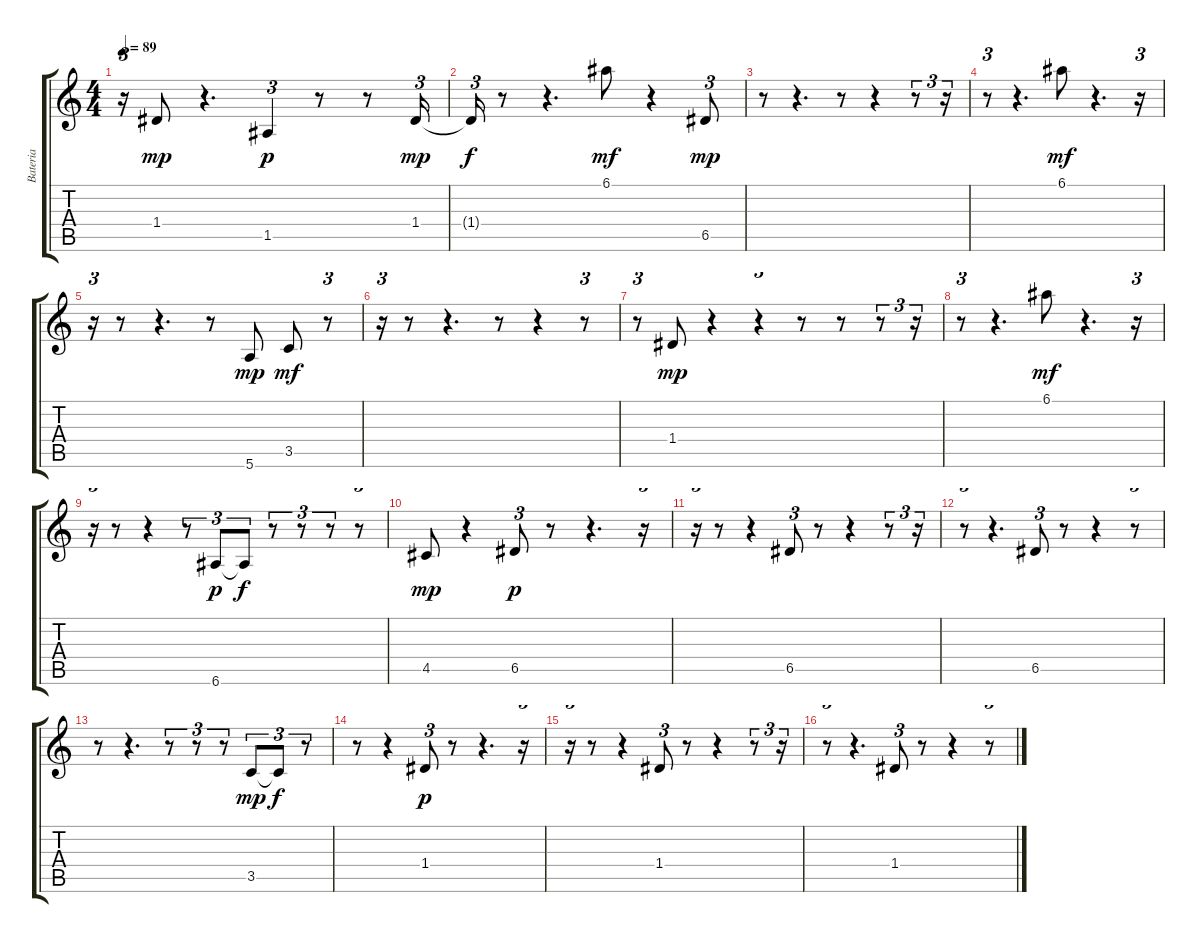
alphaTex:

\track ("Bateria        " "Bateria   ") {instrument acousticguitarsteel}
\staff {score tabs}
\tuning (E4 B3 G3 D3 A2 E2) {hide}
\ts (4 4)
\tempo 89
\clef g2
\ks c
r.16{tu (3 2) dy mp} 1.4.8 r.4{d} 1.5.4{tu (3 2) dy p} r.8 r.8 1.4.16{tu (3 2) dy mp} |
1.4{t}.16{tu (3 2) dy f} r.8 r.4{d} 6.1.8{dy mf} r.4 6.5.8{tu (3 2) dy mp} |
r.8 r.4{d} r.8 r.4 r.8{tu (3 2)} r.16{tu (3 2)} |
r.8{tu (3 2)} r.4{d} 6.1.8{dy mf} r.4{d} r.16{tu (3 2)} |
r.16{tu (3 2)} r.8 r.4{d} r.8 5.6.8{dy mp} 3.5.8{dy mf} r.8{tu (3 2)} |
r.16{tu (3 2)} r.8 r.4{d} r.8 r.4 r.8{tu (3 2)} |
r.8{tu (3 2)} 1.4.8{dy mp} r.4 r.4{tu (3 2)} r.8 r.8 r.8{tu (3 2)} r.16{tu (3 2)} |
r.8{tu (3 2)} r.4{d} 6.1.8{dy mf} r.4{d} r.16{tu (3 2)} |
r.16{tu (3 2)} r.8 r.4 r.8{tu (3 2)} 6.6.8{tu (3 2) dy p} 6.6{t}.8{tu (3 2) dy f} r.8{tu (3 2)} r.8{tu (3 2)} r.8{tu (3 2)} r.8{tu (3 2)} |
4.5.8{dy mp} r.4 6.5.8{tu (3 2) dy p} r.8 r.4{d} r.16{tu (3 2)} |
r.16{tu (3 2)} r.8 r.4 6.5.8{tu (3 2)} r.8 r.4 r.8{tu (3 2)} r.16{tu (3 2)} |
r.8{tu (3 2)} r.4{d} 6.5.8{tu (3 2)} r.8 r.4 r.8{tu (3 2)} |
r.8 r.4{d} r.8{tu (3 2)} r.8{tu (3 2)} r.8{tu (3 2)} 3.5.8{tu (3 2) dy mp} 3.5{t}.8{tu (3 2) dy f} r.8{tu (3 2)} |
r.8 r.4 1.4.8{tu (3 2) dy p} r.8 r.4{d} r.16{tu (3 2)} |
r.16{tu (3 2)} r.8 r.4 1.4.8{tu (3 2)} r.8 r.4 r.8{tu (3 2)} r.16{tu (3 2)} |
r.8{tu (3 2)} r.4{d} 1.4.8{tu (3 2)} r.8 r.4 r.8{tu (3 2)}
